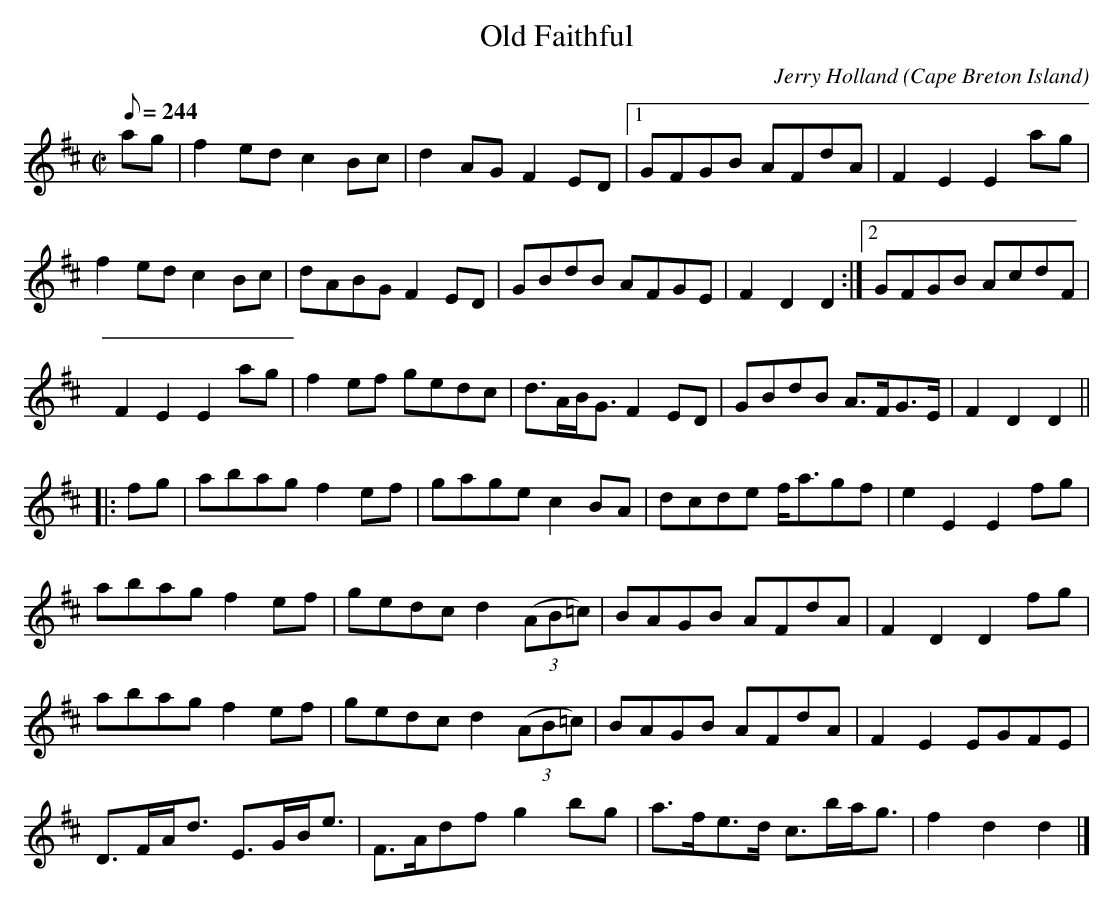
X:1
T:Old Faithful
C:Jerry Holland
O:Cape Breton Island
L:1/8
Q:244
M:C|
K:D
ag|f2 ed c2 Bc|d2 AG F2 ED|1GFGB AFdA|F2 E2 E2 ag|
f2 ed c2 Bc|dABG F2 ED|GBdB AFGE|F2 D2 D2:|2GFGB AcdF|
F2 E2 E2 ag|f2 ef gedc|d>AB<G F2 ED|GBdB A>FG>E|F2 D2 D2||
|:fg|abag f2 ef|gage c2BA|dcde f<agf|e2 E2 E2 fg|
abag f2 ef|gedc d2 (3(AB=c)|BAGB AFdA|F2 D2 D2 fg|
abag f2 ef|gedc d2 (3(AB=c)|BAGB AFdA|F2 E2 EGFE|
D>FA<d E>GB<e|F>Adf g2 bg|a>fe>d c>ba<g|f2 d2 d2|]
